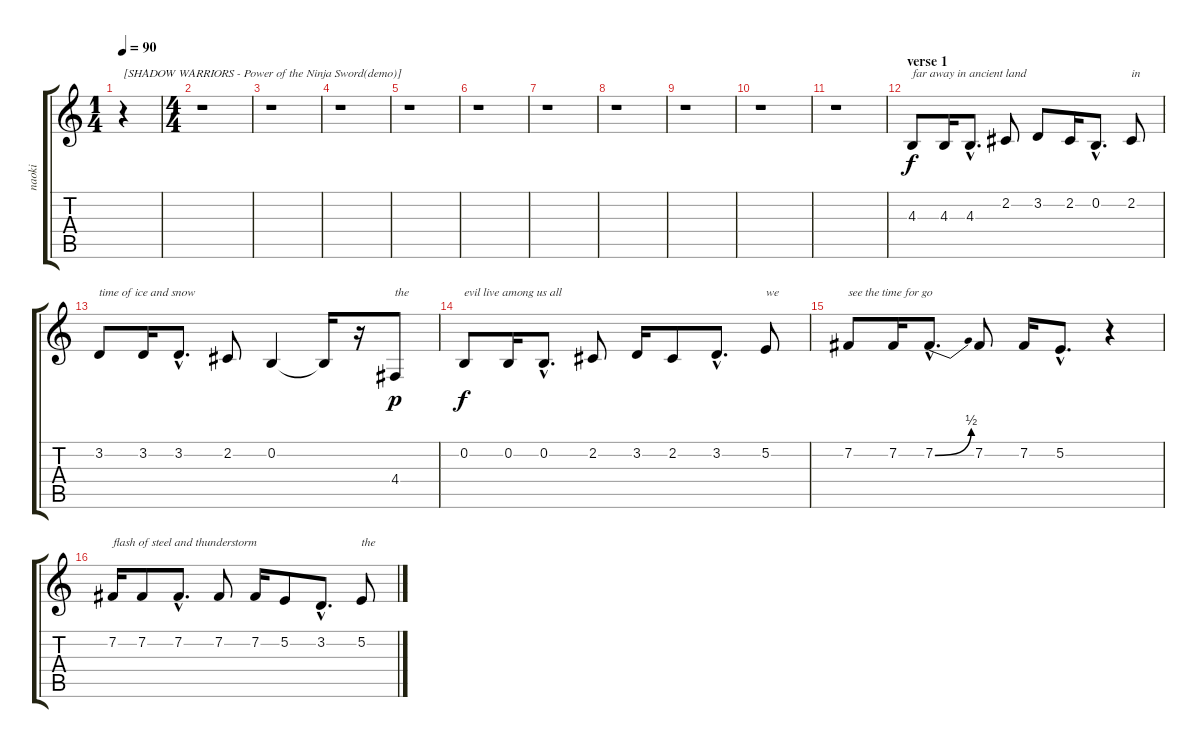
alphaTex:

\track ("naoki" "naoki") {instrument frenchhorn}
\staff {score tabs}
\tuning (E4 B3 G3 D3 A2 E2) {hide}
\ts (1 4)
\tempo 90
\clef g2
\ks c
r.4{txt "[SHADOW WARRIORS - Power of the Ninja Sword(demo)]" dy f instrument frenchhorn} |
\ts (4 4)
r.1 |
r.1 |
\section ("" "")
r.1 |
r.1 |
r.1 |
r.1 |
r.1 |
r.1 |
r.1 |
r.1 |
\section ("" "verse 1")
4.3.8{txt "far away in ancient land"} 4.3.16 4.3{hac}.8{d} 2.2.8 3.2.8 2.2.16 0.2{hac}.8{d} 2.2.8{txt "in"} |
3.2.8{txt "time of ice and snow"} 3.2.16 3.2{hac}.8{d} 2.2.8 0.2.4 0.2{t}.16 r.16 4.4.8{txt "the" dy p} |
0.2.8{txt "evil live among us all" dy f} 0.2.16 0.2{hac}.8{d} 2.2.8 3.2.16 2.2.8 3.2{hac}.8{d} 5.2.8{txt "we"} |
7.2.8{txt "see the time for go"} 7.2.16 7.2{be (bend 0 0 60 2) hac}.8{d} 7.2.8 7.2.16 5.2{hac}.8{d} r.4 |
7.2.16{txt "flash of steel and thunderstorm"} 7.2.8 7.2{hac}.8{d} 7.2.8 7.2.16 5.2.8 3.2{hac}.8{d} 5.2.8{txt "the"}
